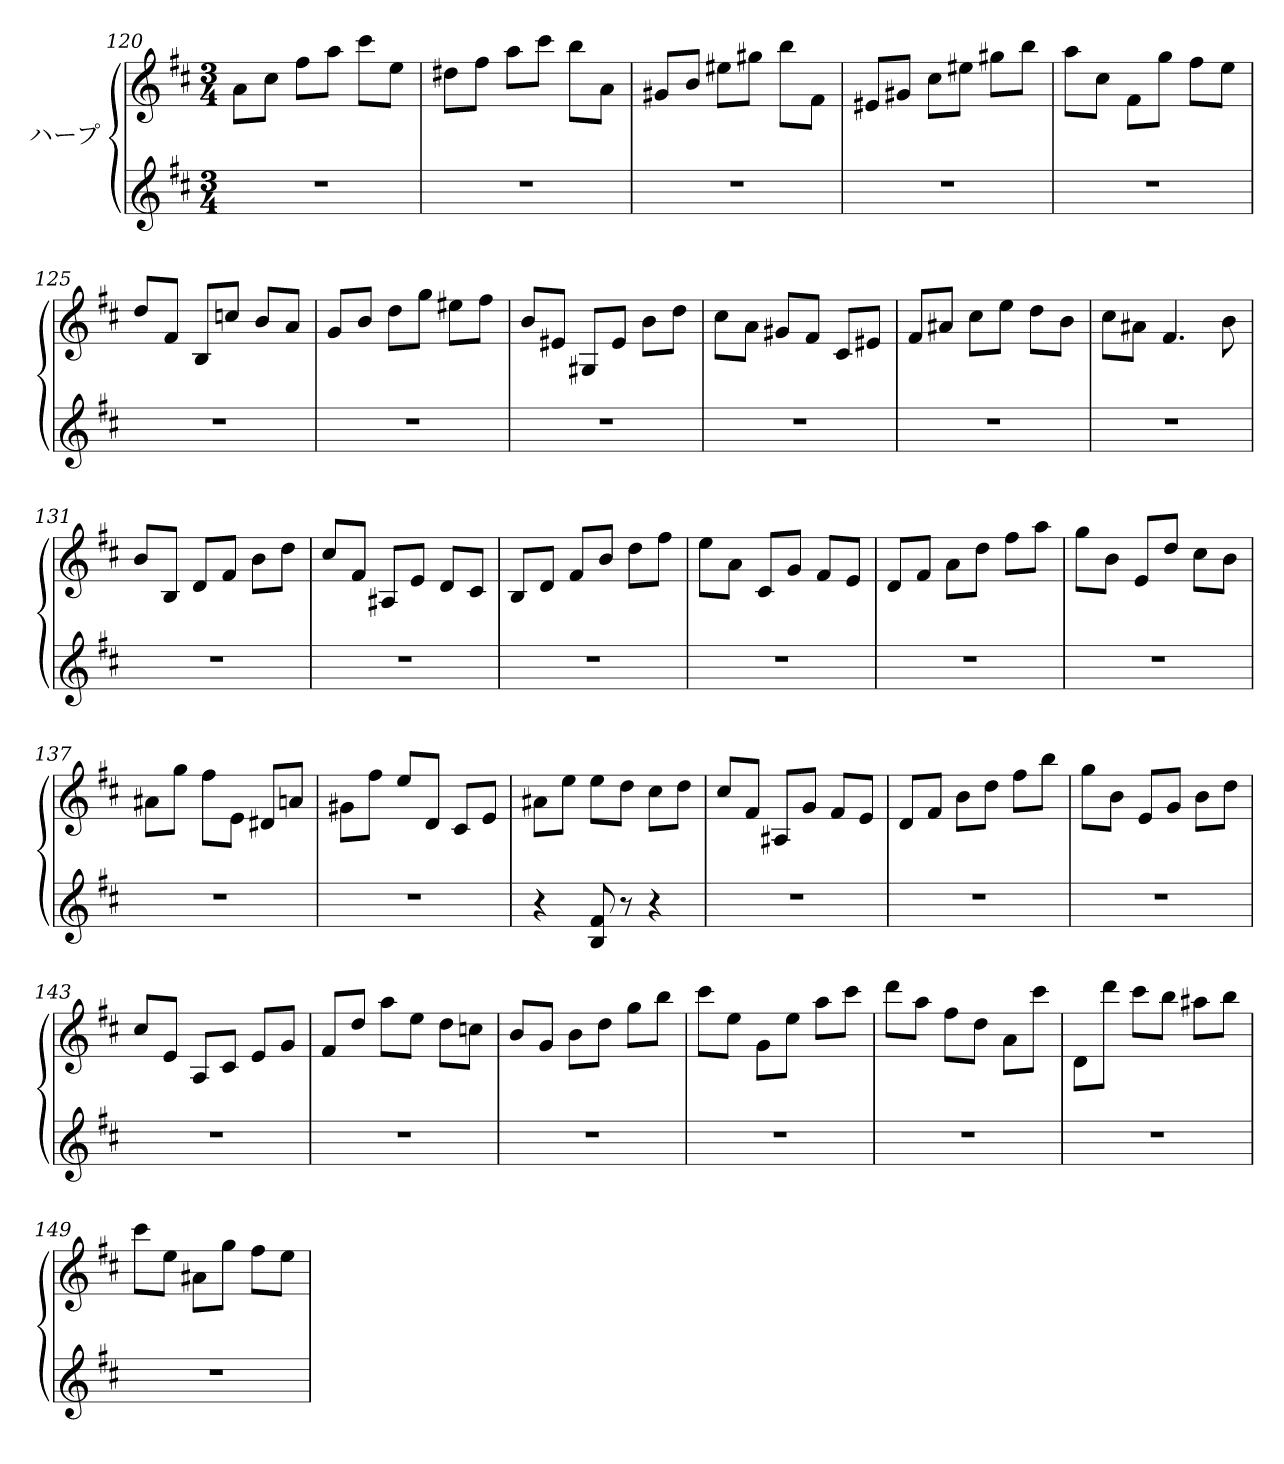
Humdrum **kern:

**kern	**kern
*part1	*part1
*staff2	*staff1
*I"ハープ	*
*clefG2	*clefG2
*k[f#c#]	*k[f#c#]
*M3/4	*M3/4
=120	=120
2.r	8a\L
.	8cc#\J
.	8ff#\L
.	8aa\J
.	8ccc#\L
.	8ee\J
=121	=121
2.r	8dd#X\L
.	8ff#\J
.	8aa\L
.	8ccc#\J
.	8bb\L
.	8a\J
=122	=122
2.r	8g#X/L
.	8b/J
.	8ee#X\L
.	8gg#X\J
.	8bb\L
.	8f#\J
!!LO:LB:g=z
=123	=123
2.r	8e#X/L
.	8g#X/J
.	8cc#\L
.	8ee#X\J
.	8gg#X\L
.	8bb\J
=124	=124
2.r	8aa\L
.	8cc#\J
.	8f#\L
.	8gg\J
.	8ff#\L
.	8ee\J
=125	=125
2.r	8dd/L
.	8f#/J
.	8B/L
.	8ccn/J
.	8b/L
.	8a/J
=126	=126
2.r	8g/L
.	8b/J
.	8dd\L
.	8gg\J
.	8ee#X\L
.	8ff#\J
=127	=127
2.r	8b/L
.	8e#X/J
.	8G#X/L
.	8e#/J
.	8b\L
.	8dd\J
=128	=128
2.r	8cc#\L
.	8a\J
.	8g#X/L
.	8f#/J
.	8c#/L
.	8e#X/J
!!LO:LB:g=z
=129	=129
2.r	8f#/L
.	8a#X/J
.	8cc#\L
.	8ee\J
.	8dd\L
.	8b\J
=130	=130
2.r	8cc#\L
.	8a#X\J
.	4.f#/
.	8b\
=131	=131
2.r	8b/L
.	8B/J
.	8d/L
.	8f#/J
.	8b\L
.	8dd\J
=132	=132
2.r	8cc#/L
.	8f#/J
.	8A#X/L
.	8e/J
.	8d/L
.	8c#/J
=133	=133
2.r	8B/L
.	8d/J
.	8f#/L
.	8b/J
.	8dd\L
.	8ff#\J
=134	=134
2.r	8ee\L
.	8a\J
.	8c#/L
.	8g/J
.	8f#/L
.	8e/J
=135	=135
2.r	8d/L
.	8f#/J
.	8a\L
.	8dd\J
.	8ff#\L
.	8aa\J
!!LO:PB:g=z
=136	=136
2.r	8gg\L
.	8b\J
.	8e/L
.	8dd/J
.	8cc#\L
.	8b\J
=137	=137
2.r	8a#X\L
.	8gg\J
.	8ff#\L
.	8e\J
.	8d#X/L
.	8an/J
=138	=138
2.r	8g#X\L
.	8ff#\J
.	8ee/L
.	8d/J
.	8c#/L
.	8e/J
=139	=139
4r	8a#X\L
.	8ee\J
8B/ 8f#/	8ee\L
8r	8dd\J
4r	8cc#\L
.	8dd\J
=140	=140
2.r	8cc#/L
.	8f#/J
.	8A#X/L
.	8g/J
.	8f#/L
.	8e/J
=141	=141
2.r	8d/L
.	8f#/J
.	8b\L
.	8dd\J
.	8ff#\L
.	8bb\J
!!LO:LB:g=z
=142	=142
2.r	8gg\L
.	8b\J
.	8e/L
.	8g/J
.	8b\L
.	8dd\J
=143	=143
2.r	8cc#/L
.	8e/J
.	8A/L
.	8c#/J
.	8e/L
.	8g/J
=144	=144
2.r	8f#/L
.	8dd/J
.	8aa\L
.	8ee\J
.	8dd\L
.	8ccn\J
=145	=145
2.r	8b/L
.	8g/J
.	8b\L
.	8dd\J
.	8gg\L
.	8bb\J
=146	=146
2.r	8ccc#\L
.	8ee\J
.	8g\L
.	8ee\J
.	8aa\L
.	8ccc#\J
=147	=147
2.r	8ddd\L
.	8aa\J
.	8ff#\L
.	8dd\J
.	8a\L
.	8ccc#\J
!!LO:LB:g=z
=148	=148
2.r	8d\L
.	8ddd\J
.	8ccc#\L
.	8bb\J
.	8aa#X\L
.	8bb\J
=149	=149
2.r	8ccc#\L
.	8ee\J
.	8a#X\L
.	8gg\J
.	8ff#\L
.	8ee\J
=	=
*-	*-
